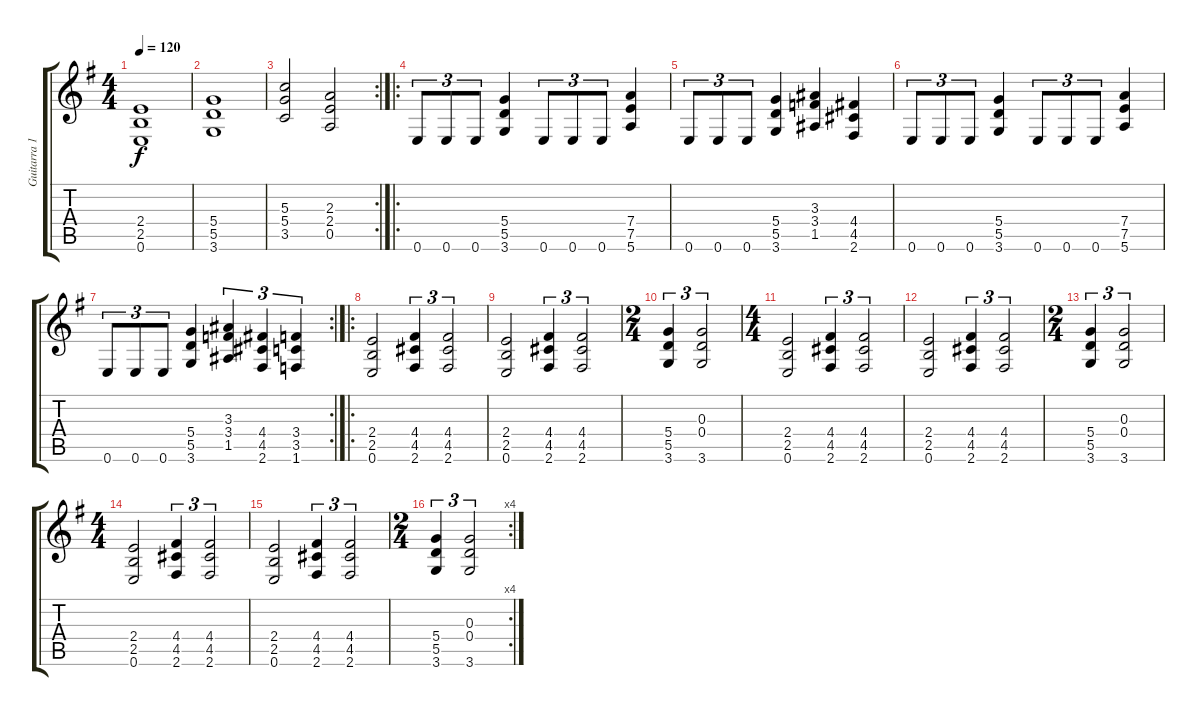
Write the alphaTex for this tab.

\track ("Guitarra 1" "Guitarra 1") {instrument overdrivenguitar}
\staff {score tabs}
\tuning (E4 B3 G3 D3 A2 E2) {hide}
\ts (4 4)
\tempo 120
\clef g2
\ks g
(2.4{t} 2.5{t} 0.6{t}).1{dy f} |
(5.4 5.5 3.6).1 |
\rc 2
(5.3 5.4 3.5).2 (2.3 2.4 0.5).2 |
\ro
0.6.8{tu (3 2)} 0.6.8{tu (3 2)} 0.6.8{tu (3 2)} (5.4 5.5 3.6).4 0.6.8{tu (3 2)} 0.6.8{tu (3 2)} 0.6.8{tu (3 2)} (7.4 7.5 5.6).4 |
0.6.8{tu (3 2)} 0.6.8{tu (3 2)} 0.6.8{tu (3 2)} (5.4 5.5 3.6).4 (3.3 3.4 1.5).4 (4.4 4.5 2.6).4 |
0.6.8{tu (3 2)} 0.6.8{tu (3 2)} 0.6.8{tu (3 2)} (5.4 5.5 3.6).4 0.6.8{tu (3 2)} 0.6.8{tu (3 2)} 0.6.8{tu (3 2)} (7.4 7.5 5.6).4 |
\rc 2
0.6.8{tu (3 2)} 0.6.8{tu (3 2)} 0.6.8{tu (3 2)} (5.4 5.5 3.6).4 (3.3 3.4 1.5).4{tu (3 2)} (4.4 4.5 2.6).4{tu (3 2)} (3.4 3.5 1.6).4{tu (3 2)} |
\ro
(2.4 2.5 0.6).2 (4.4 4.5 2.6).4{tu (3 2)} (4.4 4.5 2.6).2{tu (3 2)} |
(2.4 2.5 0.6).2 (4.4 4.5 2.6).4{tu (3 2)} (4.4 4.5 2.6).2{tu (3 2)} |
\ts (2 4)
(5.4 5.5 3.6).4{tu (3 2)} (0.3 0.4 3.6).2{tu (3 2)} |
\ts (4 4)
(2.4 2.5 0.6).2 (4.4 4.5 2.6).4{tu (3 2)} (4.4 4.5 2.6).2{tu (3 2)} |
(2.4 2.5 0.6).2 (4.4 4.5 2.6).4{tu (3 2)} (4.4 4.5 2.6).2{tu (3 2)} |
\ts (2 4)
(5.4 5.5 3.6).4{tu (3 2)} (0.3 0.4 3.6).2{tu (3 2)} |
\ts (4 4)
(2.4 2.5 0.6).2 (4.4 4.5 2.6).4{tu (3 2)} (4.4 4.5 2.6).2{tu (3 2)} |
(2.4 2.5 0.6).2 (4.4 4.5 2.6).4{tu (3 2)} (4.4 4.5 2.6).2{tu (3 2)} |
\rc 4
\ts (2 4)
(5.4 5.5 3.6).4{tu (3 2)} (0.3 0.4 3.6).2{tu (3 2)}
